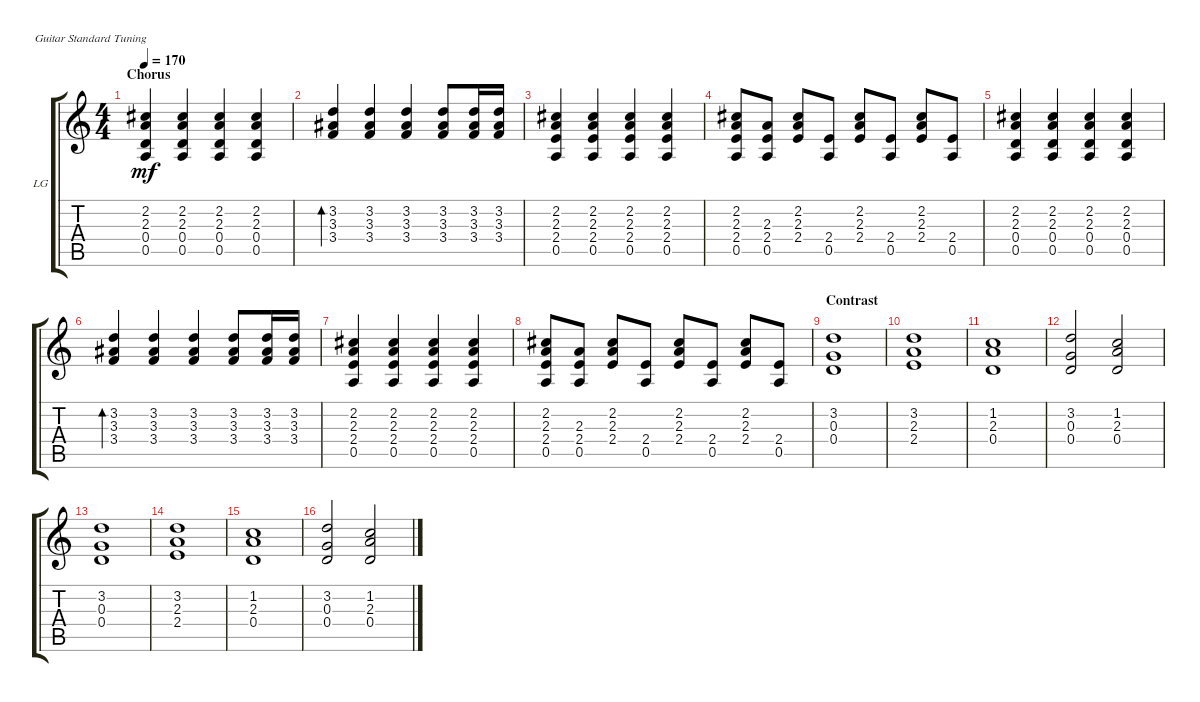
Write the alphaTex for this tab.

\defaultSystemsLayout 4
\bracketExtendMode groupsimilarinstruments
\firstSystemTrackNameOrientation horizontal
\otherSystemsTrackNameOrientation horizontal
\track ("Lead Guitar" "LG") {instrument overdrivenguitar}
\staff {score tabs}
\tuning (E4 B3 G3 D3 A2 E2)
\ts (4 4)
\section ("" "Chorus")
\tempo 170
\clef g2
\ks c
(0.4 0.5 2.3 2.2).4{dy mf} (2.2 2.3 0.4 0.5).4 (0.5 0.4 2.3 2.2).4 (2.2 2.3 0.4 0.5).4 |
(3.2 3.3 3.4).4{bd 107} (3.4 3.3 3.2).4 (3.4 3.3 3.2).4 (3.4 3.3 3.2).8 (3.2 3.4 3.3).16 (3.2 3.3 3.4).16 |
(2.2 2.3 2.4 0.5).4 (0.5 2.2 2.3 2.4).4 (0.5 2.2 2.3 2.4).4 (0.5 2.4 2.3 2.2).4 |
(2.4 0.5 2.3 2.2).8 (2.3 2.4 0.5).8 (2.4 2.3 2.2).8 (2.4 0.5).8 (2.3 2.4 2.2).8 (2.4 0.5).8 (2.3 2.4 2.2).8 (2.4 0.5).8 |
(0.4 0.5 2.3 2.2).4 (2.2 2.3 0.4 0.5).4 (0.5 0.4 2.3 2.2).4 (2.2 2.3 0.4 0.5).4 |
(3.2 3.3 3.4).4{bd 107} (3.4 3.3 3.2).4 (3.4 3.3 3.2).4 (3.4 3.3 3.2).8 (3.2 3.4 3.3).16 (3.2 3.3 3.4).16 |
(2.2 2.3 2.4 0.5).4 (0.5 2.2 2.3 2.4).4 (0.5 2.2 2.3 2.4).4 (0.5 2.4 2.3 2.2).4 |
(2.4 0.5 2.3 2.2).8 (2.3 2.4 0.5).8 (2.4 2.3 2.2).8 (2.4 0.5).8 (2.3 2.4 2.2).8 (2.4 0.5).8 (2.3 2.4 2.2).8 (2.4 0.5).8 |
\section ("" "Contrast")
(3.2 0.3 0.4).1 |
(3.2 2.3 2.4).1 |
(0.4 2.3 1.2).1 |
(3.2 0.3 0.4).2 (1.2 2.3 0.4).2 |
(3.2 0.3 0.4).1 |
(3.2 2.3 2.4).1 |
(0.4 2.3 1.2).1 |
(3.2 0.3 0.4).2 (1.2 2.3 0.4).2
